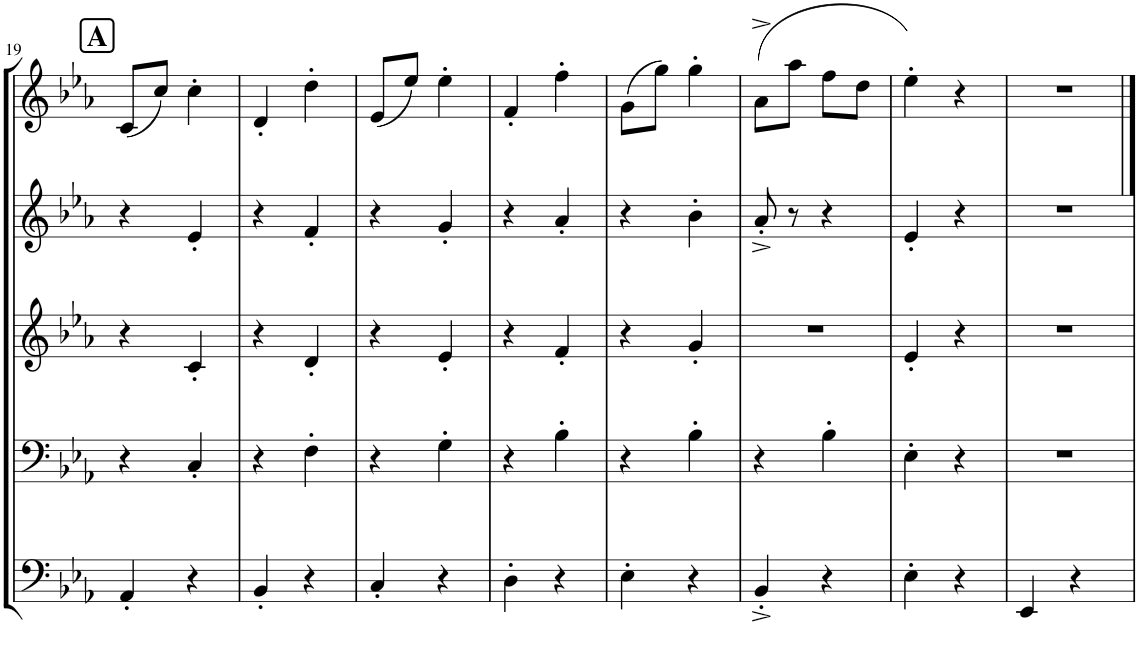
**kern	**kern	**kern	**kern	**kern
*part5	*part4	*part3	*part2	*part1
*staff5	*staff4	*staff3	*staff2	*staff1
*I"Tuba	*I"Trombone	*I"Horn in F	*I"Bb Trumpet 2	*I"Bb Trumpet 1
*I'Tba	*I'Trb	*I'Hn	*I'Tpt	*I'Tpt
!!LO:PB:g=z
*clefF4	*clefF4	*clefG2	*clefG2	*clefG2
*	*	*ITrd4c7	*ITrd1c2	*ITrd1c2
*k[b-e-a-]	*k[b-e-a-]	*k[b-e-a-]	*k[b-e-a-]	*k[b-e-a-]
*M2/4	*M2/4	*M2/4	*M2/4	*M2/4
!!LO:REH:place=s1:a:B:cj:fs=14:t=A
=19	=19	=19	=19	=19
4AA-'/	4r	4r	4r	(8c/L
.	.	.	.	8cc/J)
4r	4C'/	4c'/	4e-'/	4cc'\
=20	=20	=20	=20	=20
4BB-'/	4r	4r	4r	4d'/
4r	4F'\	4d'/	4f'/	4dd'\
=21	=21	=21	=21	=21
4C'/	4r	4r	4r	(8e-/L
.	.	.	.	8ee-/J)
4r	4G'\	4e-'/	4g'/	4ee-'\
=22	=22	=22	=22	=22
4D'\	4r	4r	4r	4f'/
4r	4B-'\	4f'/	4a-'/	4ff'\
=23	=23	=23	=23	=23
4E-'\	4r	4r	4r	(8g\L
.	.	.	.	8gg\J)
4r	4B-'\	4g'/	4b-'\	4gg'\
=24	=24	=24	=24	=24
4BB-'^/	4r	2r	8a-'^/	(8a-^\L
.	.	.	8r	8aa-\J
4r	4B-'\	.	4r	8ff\L
.	.	.	.	8dd\J
=25	=25	=25	=25	=25
4E-'\	4E-'\	4e-'/	4e-'/	4ee-'\)
4r	4r	4r	4r	4r
=26	=26	=26	=26	=26
4EE-/	2r	2r	2r	2r
4r	.	.	.	.
==	==	==	==	==
*-	*-	*-	*-	*-
